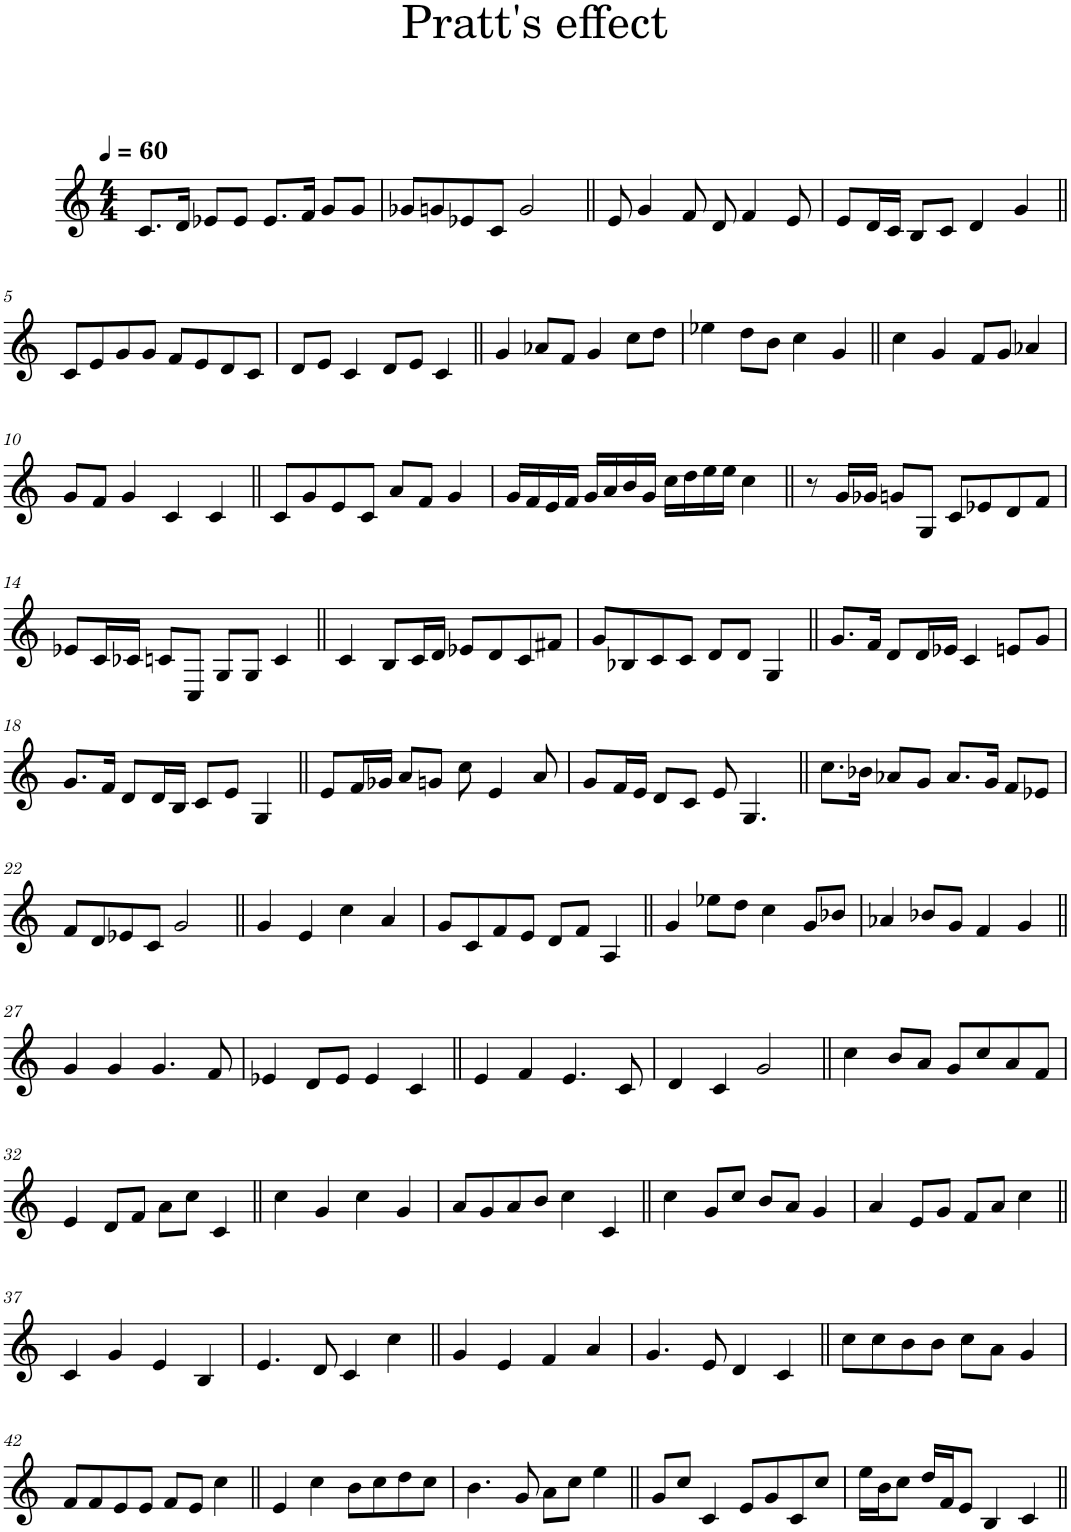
**kern
*part1
*staff1
*I"Piano
*I'Pno.
*clefG2
*k[]
*M4/4
*MM60
=1
8.c/L
16d/Jk
8e-X/L
8e-/J
8.e-/L
16f/Jk
8g/L
8g/J
=2
8g-X/L
8gn/
8e-X/
8c/J
2g/
=3||
8e/
4g/
8f/
8d/
4f/
8e/
=4
8e/L
16d/L
16c/JJ
8B/L
8c/J
4d/
4g/
!!LO:LB:g=z
=5||
8c/L
8e/
8g/
8g/J
8f/L
8e/
8d/
8c/J
=6
8d/L
8e/J
4c/
8d/L
8e/J
4c/
=7||
4g/
8a-X/L
8f/J
4g/
8cc\L
8dd\J
=8
4ee-X\
8dd\L
8b\J
4cc\
4g/
=9||
4cc\
4g/
8f/L
8g/J
4a-X/
!!LO:LB:g=z
=10
8g/L
8f/J
4g/
4c/
4c/
=11||
8c/L
8g/
8e/
8c/J
8a/L
8f/J
4g/
=12
16g/LL
16f/
16e/
16f/JJ
16g/LL
16a/
16b/
16g/JJ
16cc\LL
16dd\
16ee\
16ee\JJ
4cc\
=13||
8r
16g/LL
16g-X/JJ
8gn/L
8G/J
8c/L
8e-X/
8d/
8f/J
!!LO:LB:g=z
=14
8e-X/L
16c/L
16c-X/JJ
8cn/L
8C/J
8G/L
8G/J
4c/
=15||
4c/
8B/L
16c/L
16d/JJ
8e-X/L
8d/
8c/
8f#X/J
=16
8g/L
8B-X/
8c/
8c/J
8d/L
8d/J
4G/
=17||
8.g/L
16f/Jk
8d/L
16d/L
16e-X/JJ
4c/
8en/L
8g/J
!!LO:LB:g=z
=18
8.g/L
16f/Jk
8d/L
16d/L
16B/JJ
8c/L
8e/J
4G/
=19||
8e/L
16f/L
16g-X/JJ
8a/L
8gn/J
8cc\
4e/
8a/
=20
8g/L
16f/L
16e/JJ
8d/L
8c/J
8e/
4.G/
=21||
8.cc\L
16b-X\Jk
8a-X/L
8g/J
8.a-/L
16g/Jk
8f/L
8e-X/J
!!LO:LB:g=z
=22
8f/L
8d/
8e-X/
8c/J
2g/
=23||
4g/
4e/
4cc\
4a/
=24
8g/L
8c/
8f/
8e/J
8d/L
8f/J
4A/
=25||
4g/
8ee-X\L
8dd\J
4cc\
8g/L
8b-X/J
=26
4a-X/
8b-X/L
8g/J
4f/
4g/
!!LO:LB:g=z
=27||
4g/
4g/
4.g/
8f/
=28
4e-X/
8d/L
8e-/J
4e-/
4c/
=29||
4e/
4f/
4.e/
8c/
=30
4d/
4c/
2g/
=31||
4cc\
8b/L
8a/J
8g/L
8cc/
8a/
8f/J
!!LO:LB:g=z
=32
4e/
8d/L
8f/J
8a\L
8cc\J
4c/
=33||
4cc\
4g/
4cc\
4g/
=34
8a/L
8g/
8a/
8b/J
4cc\
4c/
=35||
4cc\
8g/L
8cc/J
8b/L
8a/J
4g/
=36
4a/
8e/L
8g/J
8f/L
8a/J
4cc\
!!LO:LB:g=z
=37||
4c/
4g/
4e/
4B/
=38
4.e/
8d/
4c/
4cc\
=39||
4g/
4e/
4f/
4a/
=40
4.g/
8e/
4d/
4c/
=41||
8cc\L
8cc\
8b\
8b\J
8cc\L
8a\J
4g/
!!LO:LB:g=z
=42
8f/L
8f/
8e/
8e/J
8f/L
8e/J
4cc\
=43||
4e/
4cc\
8b\L
8cc\
8dd\
8cc\J
=44
4.b\
8g/
8a\L
8cc\J
4ee\
=45||
8g/L
8cc/J
4c/
8e/L
8g/
8c/
8cc/J
=46
16ee\LL
16b\J
8cc\J
16dd/LL
16f/J
8e/J
4B/
4c/
=||
*-
